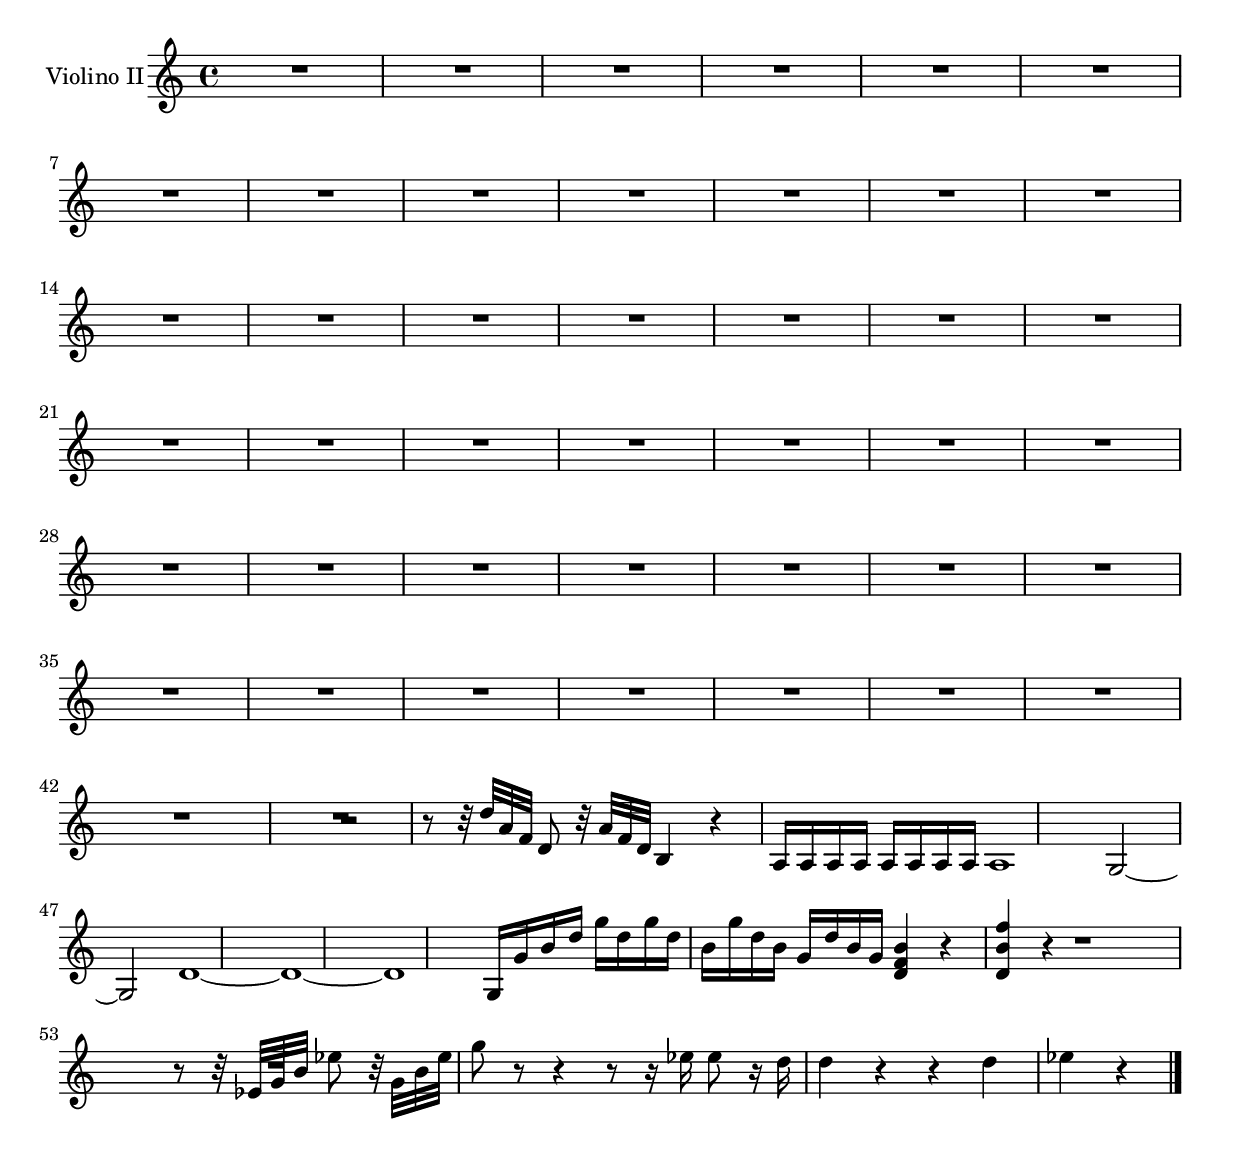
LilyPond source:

\new Staff  {
	\set Staff.instrumentName="Violino II"
	\set Staff.midiInstrument="violin"
	\key c \major
	\clef treble
	\relative c'' {
		R1*21 |
		R2 |
		R1*21 |
		r2 r8 r32 d a f d8 r32 a' f d |
		b4 r a16 a a a a a a a |
		a1 |
		g2~ g |
		d'1~ |
		d~ |
		d |
		g,16 g' b d g d g d b g' d b g d' b g |
		<b f d>4 r <f' b, d,> r |
		R1 |
		r8 r32 es, g b es8 r32 g, b es g8 r r4 |
		r8 r16 es es8 r16 d d4 r |
		r4 d es r |
	\bar "|."
	}

}
